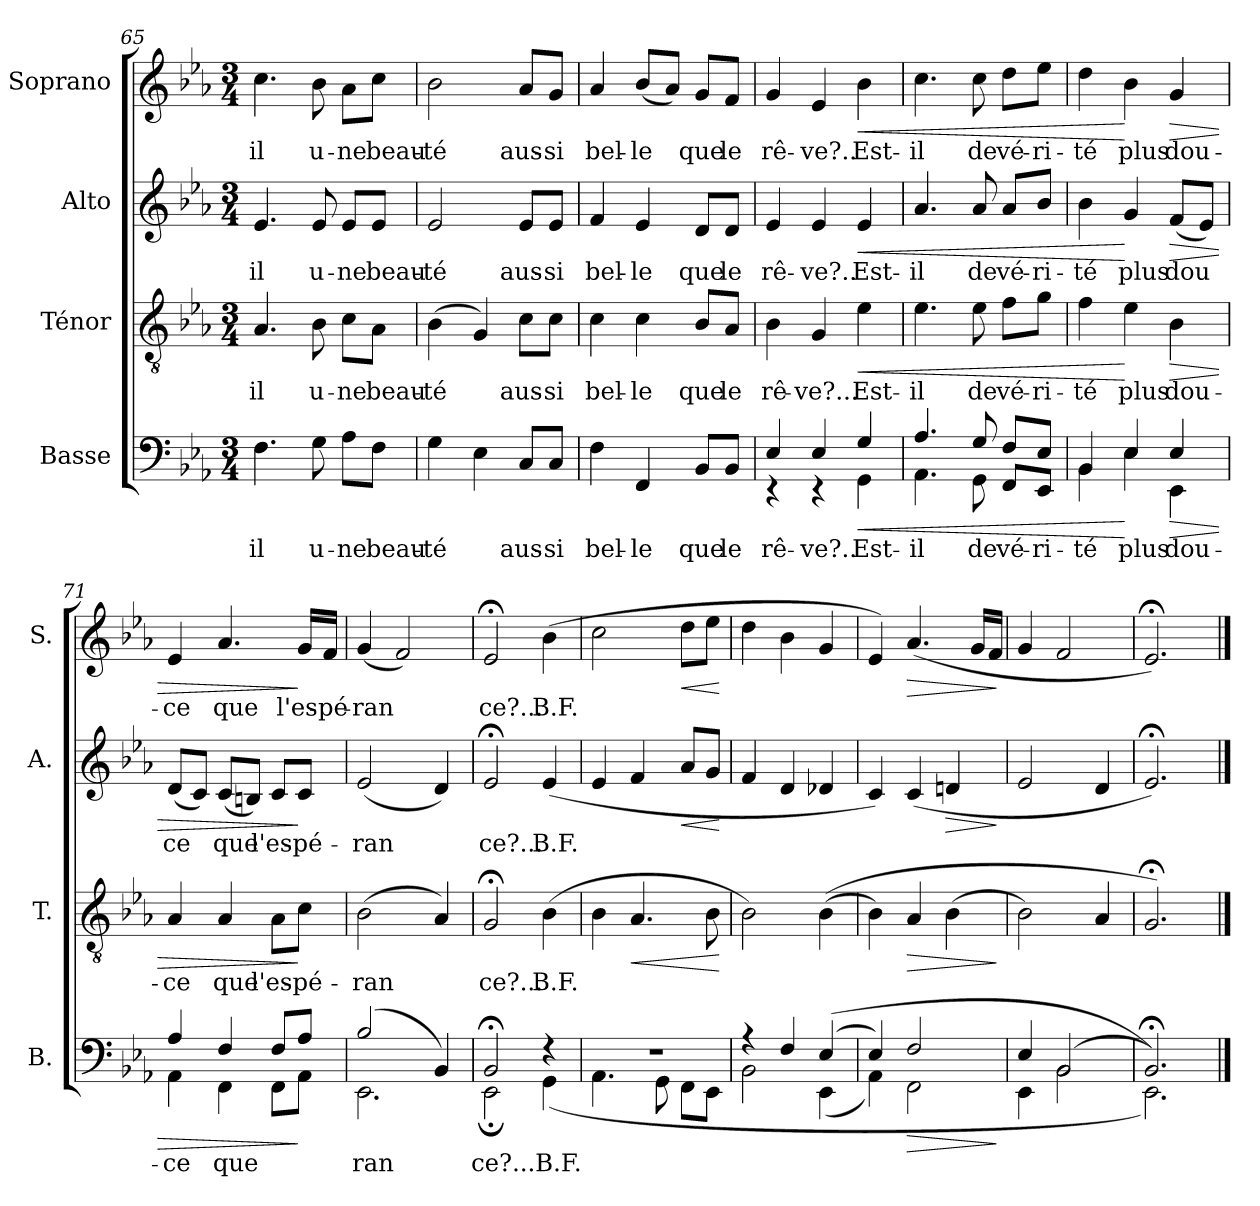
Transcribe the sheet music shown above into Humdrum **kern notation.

**kern	**text	**dynam	**kern	**text	**dynam	**kern	**text	**dynam	**kern	**text	**dynam
*part4	*part4	*part4	*part3	*part3	*part3	*part2	*part2	*part2	*part1	*part1	*part1
*staff4	*staff4	*staff4	*staff3	*staff3	*staff3	*staff2	*staff2	*staff2	*staff1	*staff1	*staff1
*I"Basse	*	*	*I"Ténor	*	*	*I"Alto	*	*	*I"Soprano	*	*
*I'B.	*	*	*I'T.	*	*	*I'A.	*	*	*I'S.	*	*
*clefF4	*	*	*clefGv2	*	*	*clefG2	*	*	*clefG2	*	*
*k[b-e-a-]	*	*	*k[b-e-a-]	*	*	*k[b-e-a-]	*	*	*k[b-e-a-]	*	*
*M3/4	*	*	*M3/4	*	*	*M3/4	*	*	*M3/4	*	*
=65	=65	=65	=65	=65	=65	=65	=65	=65	=65	=65	=65
!	!LO:LY:b	!	!	!LO:LY:b	!	!	!LO:LY:b	!	!	!LO:LY:b	!
4.F\	-il	.	4.A-/	-il	.	4.e-/	-il	.	4.cc\	-il	.
!	!LO:LY:b	!	!	!LO:LY:b	!	!	!LO:LY:b	!	!	!LO:LY:b	!
8G\	u-	.	8B-\	u-	.	8e-/	u-	.	8b-\	u-	.
!	!LO:LY:b	!	!	!LO:LY:b	!	!	!LO:LY:b	!	!	!LO:LY:b	!
8A-\L	-ne	.	8c\L	-ne	.	8e-/L	-ne	.	8a-\L	-ne	.
!	!LO:LY:b	!	!	!LO:LY:b	!	!	!LO:LY:b	!	!	!LO:LY:b	!
8F\J	beau-	.	8A-\J	beau-	.	8e-/J	beau-	.	8cc\J	beau-	.
=66	=66	=66	=66	=66	=66	=66	=66	=66	=66	=66	=66
!	!LO:LY:b	!	!	!LO:LY:b	!	!	!LO:LY:b	!	!	!LO:LY:b	!
4G\	-té	.	(4B-\	-té	.	2e-/	-té	.	2b-\	-té	.
4E-\	.	.	4G/)	.	.	.	.	.	.	.	.
!	!LO:LY:b	!	!	!LO:LY:b	!	!	!LO:LY:b	!	!	!LO:LY:b	!
8C/L	aus-	.	8c\L	aus-	.	8e-/L	aus-	.	8a-/L	aus-	.
!	!LO:LY:b	!	!	!LO:LY:b	!	!	!LO:LY:b	!	!	!LO:LY:b	!
8C/J	-si	.	8c\J	-si	.	8e-/J	-si	.	8g/J	-si	.
=67	=67	=67	=67	=67	=67	=67	=67	=67	=67	=67	=67
!	!LO:LY:b	!	!	!LO:LY:b	!	!	!LO:LY:b	!	!	!LO:LY:b	!
4F\	bel-	.	4c\	bel-	.	4f/	bel-	.	4a-/	bel-	.
!	!LO:LY:b	!	!	!LO:LY:b	!	!	!LO:LY:b	!	!	!LO:LY:b	!
4FF/	-le	.	4c\	-le	.	4e-/	-le	.	(8b-/L	-le	.
.	.	.	.	.	.	.	.	.	8a-/J)	.	.
!	!LO:LY:b	!	!	!LO:LY:b	!	!	!LO:LY:b	!	!	!LO:LY:b	!
8BB-/L	que	.	8B-/L	que	.	8d/L	que	.	8g/L	que	.
!	!LO:LY:b	!	!	!LO:LY:b	!	!	!LO:LY:b	!	!	!LO:LY:b	!
8BB-/J	le	.	8A-/J	le	.	8d/J	le	.	8f/J	le	.
!!LO:LB:g=z
=68	=68	=68	=68	=68	=68	=68	=68	=68	=68	=68	=68
!	!LO:LY:b	!	!	!LO:LY:b	!	!	!LO:LY:b	!	!	!LO:LY:b	!
*^	*	*	*	*	*	*	*	*	*	*	*
4E-/	4r	rê-	.	4B-\	rê-	.	4e-/	rê-	.	4g/	rê-	.
!	!	!LO:LY:b	!	!	!LO:LY:b	!	!	!LO:LY:b	!	!	!LO:LY:b	!
4E-/	4r	-ve?..	.	4G/	-ve?...	.	4e-/	-ve?..	.	4e-/	-ve?..	.
!	!	!LO:LY:b	!LO:HP:b	!	!LO:LY:b	!LO:HP:b	!	!LO:LY:b	!LO:HP:b	!	!LO:LY:b	!LO:HP:b
4G/	4GG\	Est-	<	4e-\	Est-	<	4e-/	Est-	<	4b-\	Est-	<
=69	=69	=69	=69	=69	=69	=69	=69	=69	=69	=69	=69	=69
!	!	!LO:LY:b	!	!	!LO:LY:b	!	!	!LO:LY:b	!	!	!LO:LY:b	!
4.A-/	4.AA-\	-il	.	4.e-\	-il	.	4.a-/	-il	.	4.cc\	-il	.
!	!	!LO:LY:b	!	!	!LO:LY:b	!	!	!LO:LY:b	!	!	!LO:LY:b	!
8G/	8GG\	de	.	8e-\	de	.	8a-/	de	.	8cc\	de	.
!	!	!LO:LY:b	!	!	!LO:LY:b	!	!	!LO:LY:b	!	!	!LO:LY:b	!
8F/L	8FF/L	vé-	.	8f\L	vé-	.	8a-/L	vé-	.	8dd\L	vé-	.
!	!	!LO:LY:b	!	!	!LO:LY:b	!	!	!LO:LY:b	!	!	!LO:LY:b	!
8E-/J	8EE-/J	-ri-	.	8g\J	-ri-	.	8b-/J	-ri-	.	8ee-\J	-ri-	.
=70	=70	=70	=70	=70	=70	=70	=70	=70	=70	=70	=70	=70
!	!	!LO:LY:b	!	!	!LO:LY:b	!	!	!LO:LY:b	!	!	!LO:LY:b	!
4BB-/	4BB-\	-té	.	4f\	-té	.	4b-\	-té	.	4dd\	-té	.
!	!	!LO:LY:b	!	!	!LO:LY:b	!	!	!LO:LY:b	!	!	!LO:LY:b	!
4E-/	4E-\	plus	[	4e-\	plus	[	4g/	plus	[	4b-\	plus	[
!	!	!LO:LY:b	!LO:HP:b	!	!LO:LY:b	!LO:HP:b	!	!LO:LY:b	!LO:HP:b	!	!LO:LY:b	!LO:HP:b
4E-/	4EE-\	dou-	>	4B-\	dou-	>	(8f/L	dou	>	4g/	dou-	>
.	.	.	.	.	.	.	8e-/J)	.	.	.	.	.
=71	=71	=71	=71	=71	=71	=71	=71	=71	=71	=71	=71	=71
!	!	!LO:LY:b	!	!	!LO:LY:b	!	!	!LO:LY:b	!	!	!LO:LY:b	!
4A-/	4AA-\	-ce	.	4A-/	-ce	.	(8d/L	ce	.	4e-/	-ce	.
.	.	.	.	.	.	.	8c/J)	.	.	.	.	.
!	!	!LO:LY:b	!	!	!LO:LY:b	!	!	!LO:LY:b	!	!	!LO:LY:b	!
4F/	4FF\	que	.	4A-/	que	.	(8c/L	que	.	4.a-/	que	.
.	.	.	.	.	.	.	8Bn/J)	.	.	.	.	.
!	!	!	!	!	!LO:LY:b	!	!	!LO:LY:b	!	!	!	!
8F/L	8FF\L	.	.	8A-\L	l'es-	.	8c/L	l'es-	.	.	.	.
!	!	!	!	!	!LO:LY:b	!	!	!LO:LY:b	!	!	!LO:LY:b	!
8A-/J	8AA-\J	.	]	8c\J	-pé-	]	8c/J	-pé-	]	16g/LL	l'es-	]
!	!	!	!	!	!	!	!	!	!	!	!LO:LY:b	!
.	.	.	.	.	.	.	.	.	.	16f/JJ	-pé-	.
=72	=72	=72	=72	=72	=72	=72	=72	=72	=72	=72	=72	=72
!	!	!LO:LY:b	!	!	!LO:LY:b	!	!	!LO:LY:b	!	!	!LO:LY:b	!
(2B-/	2.EE-\	-ran	.	(2B-\	-ran	.	(2e-/	-ran	.	(4g/	-ran	.
.	.	.	.	.	.	.	.	.	.	2f/)	.	.
4BB-/)	.	.	.	4A-/)	.	.	4d/)	.	.	.	.	.
!!LO:LB:g=z
=73	=73	=73	=73	=73	=73	=73	=73	=73	=73	=73	=73	=73
!	!	!LO:LY:b	!	!	!LO:LY:b	!	!	!LO:LY:b	!	!	!LO:LY:b	!
2BB-;</	2EE-;\	ce?...B.F.	.	2G;</	ce?...	.	2e-;</	ce?...	.	2e-;</	ce?...	.
!	!	!	!	!	!LO:LY:b	!	!	!LO:LY:b	!	!	!LO:LY:b	!
4r	(4GG\	.	.	(4B-\	B.F.	.	(4e-/	B.F.	.	(4b-\	B.F.	.
=74	=74	=74	=74	=74	=74	=74	=74	=74	=74	=74	=74	=74
2.r	4.AA-\	.	.	4B-\	.	.	4e-/	.	.	2cc\	.	.
!	!	!	!	!	!	!LO:HP:b	!	!	!	!	!	!
.	.	.	.	4.A-/	.	<	4f/	.	.	.	.	.
.	8GG\	.	.	.	.	.	.	.	.	.	.	.
!	!	!	!	!	!	!	!	!	!LO:HP:b	!	!	!LO:HP:b
.	8FF\L	.	.	.	.	.	8a-/L	.	<	8dd\L	.	<
.	8EE-\J	.	.	8B-\	.	.	8g/J	.	.	8ee-\J	.	.
*v	*v	*	*	*	*	*	*	*	*	*	*	*
.	.	.	.	.	[	.	.	[	.	.	[
=75	=75	=75	=75	=75	=75	=75	=75	=75	=75	=75	=75
*^	*	*	*	*	*	*	*	*	*	*	*
4r	2BB-\	.	.	2B-\)	.	.	4f/	.	.	4dd\	.	.
4F/	.	.	.	.	.	.	4d/	.	.	4b-\	.	.
((4E-/	(4EE-\	.	.	((4B-\	.	.	4d-X/	.	.	4g/	.	.
=76	=76	=76	=76	=76	=76	=76	=76	=76	=76	=76	=76	=76
4E-/)	4AA-\)	.	.	4B-\)	.	.	4c/)	.	.	4e-/)	.	.
!	!	!	!LO:HP:b	!	!	!LO:HP:b	!	!	!	!	!	!LO:HP:b
2F/	2FF\	.	>	4A-/	.	>	(4c/	.	.	(4.a-/	.	>
!	!	!	!	!	!	!	!	!	!LO:HP:b	!	!	!
.	.	.	.	(4B-\	.	.	4dn/	.	>	.	.	.
.	.	.	.	.	.	.	.	.	.	16g/LL	.	.
.	.	.	.	.	.	.	.	.	.	16f/JJ	.	.
*v	*v	*	*	*	*	*	*	*	*	*	*	*
.	.	]	.	.	]	.	.	]	.	.	]
=77	=77	=77	=77	=77	=77	=77	=77	=77	=77	=77	=77
*^	*	*	*	*	*	*	*	*	*	*	*
4E-/	4EE-\	.	.	2B-\)	.	.	2e-/	.	.	4g/	.	.
(2BB-/	2BB-\	.	.	.	.	.	.	.	.	2f/	.	.
.	.	.	.	4A-/	.	.	4d/	.	.	.	.	.
=78	=78	=78	=78	=78	=78	=78	=78	=78	=78	=78	=78	=78
2.BB-;</))	2.EE-\)	.	.	2.G;</)	.	.	2.e-;</)	.	.	2.e-;</)	.	.
*v	*v	*	*	*	*	*	*	*	*	*	*	*
==	==	==	==	==	==	==	==	==	==	==	==
*-	*-	*-	*-	*-	*-	*-	*-	*-	*-	*-	*-
